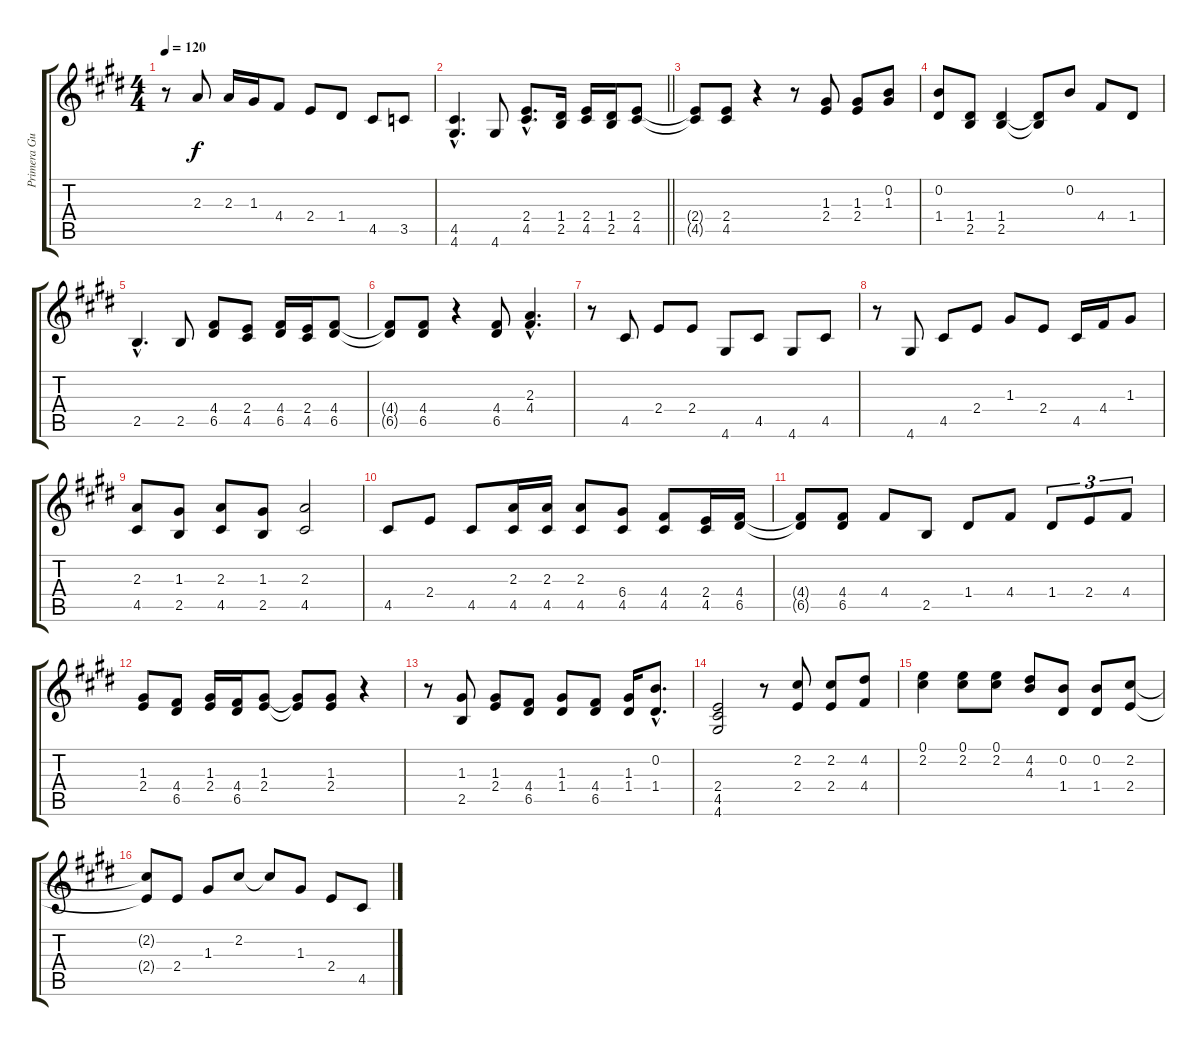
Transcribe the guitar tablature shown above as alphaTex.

\track ("Primera Guitarra" "Primera Gu") {instrument acousticguitarsteel}
\staff {score tabs}
\tuning (E4 B3 G3 D3 A2 E2) {hide}
\ts (4 4)
\tempo 120
\clef g2
\ks e
r.8{dy f} 2.3.8 2.3.16 1.3.16 4.4.8 2.4.8 1.4.8 4.5.8 3.5.8 |
\barLineRight lightlight
(4.5{hac} 4.6{hac}).4{d} 4.6.8 (2.4{hac} 4.5{hac}).8{d} (1.4 2.5).16 (2.4 4.5).16 (1.4 2.5).16 (2.4 4.5).8 |
(2.4{t} 4.5{t}).8 (2.4 4.5).8 r.4 r.8 (1.3 2.4).8 (1.3 2.4).8 (0.2 1.3).8 |
(0.2 1.4).8 (1.4 2.5).8 (1.4 2.5).4 (1.4{t} 2.5{t}).8 0.2.8 4.4.8 1.4.8 |
2.5{hac}.4{d} 2.5.8 (4.4 6.5).8 (2.4 4.5).8 (4.4 6.5).16 (2.4 4.5).16 (4.4 6.5).8 |
(4.4{t} 6.5{t}).8 (4.4 6.5).8 r.4 (4.4 6.5).8 (2.3{hac} 4.4{hac}).4{d} |
r.8 4.5.8 2.4.8 2.4.8 4.6.8 4.5.8 4.6.8 4.5.8 |
r.8 4.6.8 4.5.8 2.4.8 1.3.8 2.4.8 4.5.16 4.4.16 1.3.8 |
(2.3 4.5).8 (1.3 2.5).8 (2.3 4.5).8 (1.3 2.5).8 (2.3 4.5).2 |
4.5.8 2.4.8 4.5.8 (2.3 4.5).16 (2.3 4.5).16 (2.3 4.5).8 (6.4 4.5).8 (4.4 4.5).8 (2.4 4.5).16 (4.4 6.5).16 |
(4.4{t} 6.5{t}).8 (4.4 6.5).8 4.4.8 2.5.8 1.4.8 4.4.8 1.4.8{tu (3 2)} 2.4.8{tu (3 2)} 4.4.8{tu (3 2)} |
(1.3 2.4).8 (4.4 6.5).8 (1.3 2.4).16 (4.4 6.5).16 (1.3 2.4).8 (1.3{t} 2.4{t}).8 (1.3 2.4).8 r.4 |
r.8 (1.3 2.5).8 (1.3 2.4).8 (4.4 6.5).8 (1.3 1.4).8 (4.4 6.5).8 (1.3 1.4).16 (0.2{hac} 1.4{hac}).8{d} |
(2.4 4.5 4.6).2 r.8 (2.2 2.4).8 (2.2 2.4).8 (4.2 4.4).8 |
(0.1 2.2).4 (0.1 2.2).8 (0.1 2.2).8 (4.2 4.3).8 (0.2 1.4).8 (0.2 1.4).8 (2.2 2.4).8 |
(2.2{t} 2.4{t}).8 2.4.8 1.3.8 2.2.8 2.2{t}.8 1.3.8 2.4.8 4.5.8
